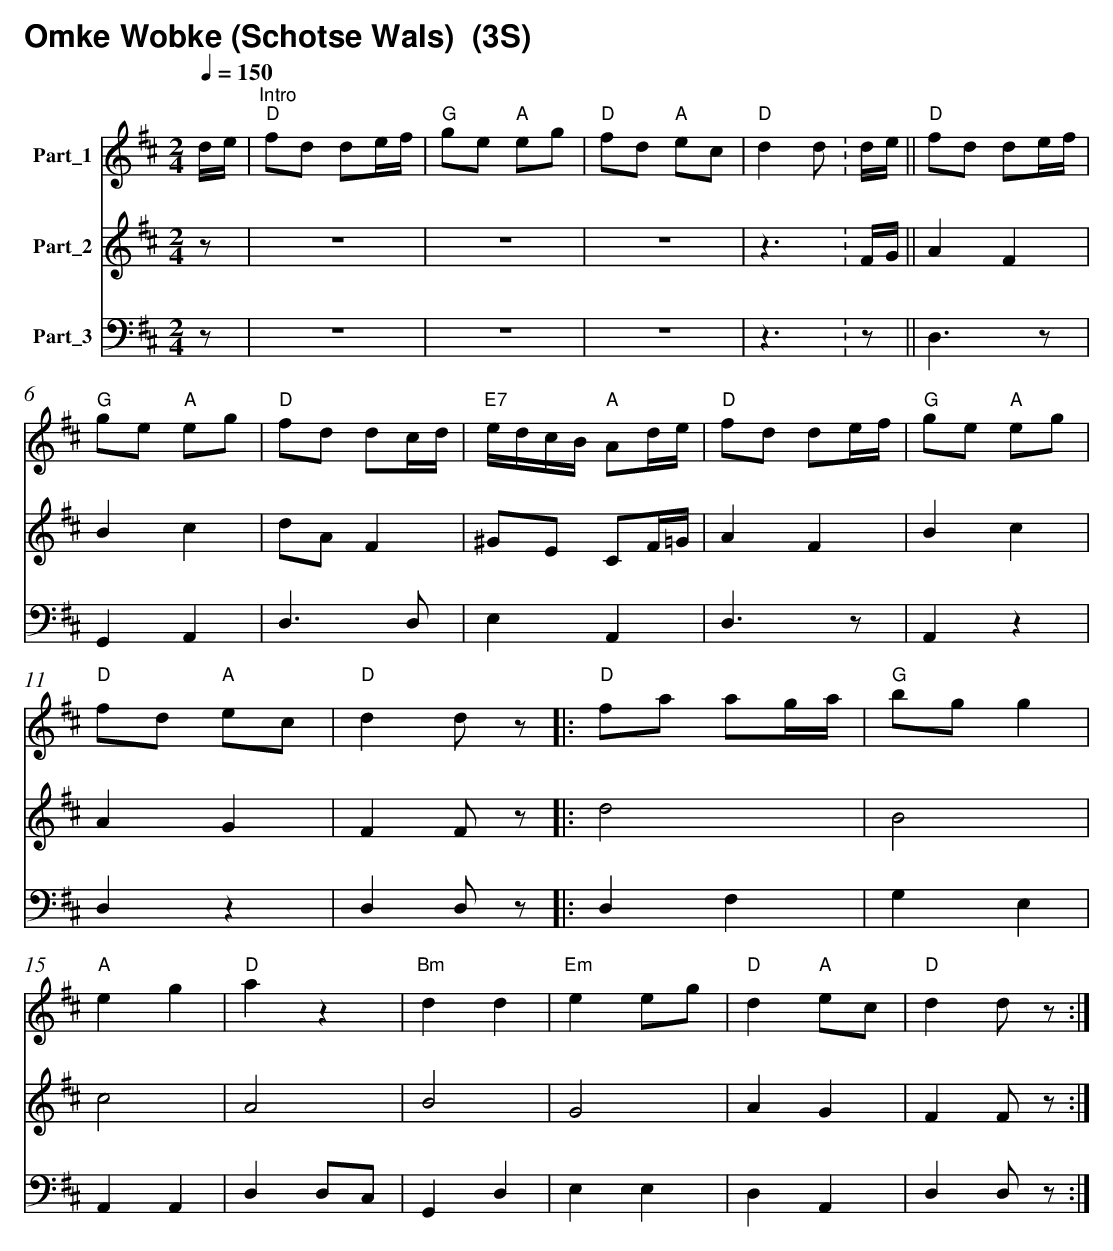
X:1
T:Omke Wobke (Schotse Wals)  (3S)
%%score 1 2 3
L:1/8
M:2/4
Q:1/4=150
K:D
V:1 treble nm="Part_1"
V:2 treble nm="Part_2"
V:3 bass nm="Part_3"
V:1
d/e/ |"^Intro" "D" fd de/f/ |"G" ge "A"eg |"D" fd"A" ec |"D" d2 d : d/e/||"D" fd de/f/ |"G" ge "A"eg |"D" fd dc/d/ |
"E7" e/d/c/B/ "A" Ad/e/ |"D" fd de/f/ |"G" ge "A" eg |"D" fd "A"ec |"D" d2 d z |: "D" fa ag/a/ |"G" bg g2 |
"A" e2 g2 |"D" a2 z2 |"Bm" d2 d2 |"Em" e2 eg |"D" d2 "A" ec |"D" d2 d z:|]
V:2
z | z4 | z4 | z4 | z3 : F/G/ ||A2 F2 | B2 c2 | dA F2 |
^GE CF/=G/ | A2 F2 | B2 c2 | A2 G2 | F2 Fz |:  d4 | B4 |
c4 | A4 | B4 | G4 | A2 G2 | F2 F z:|]
V:3
z | z4 | z4 | z4 | z3 : z || D,3 z | G,,2 A,,2 | D,3 D, |
E,2 A,,2 | D,3 z | A,,2 z2 | D,2 z2 | D,2 D, z|: D,2 F,2 |G,2 E,2 |
A,,2 A,,2 | D,2 D,C, | G,,2 D,2 | E,2 E,2 |D,2 A,,2 | D,2 D, z:|]
